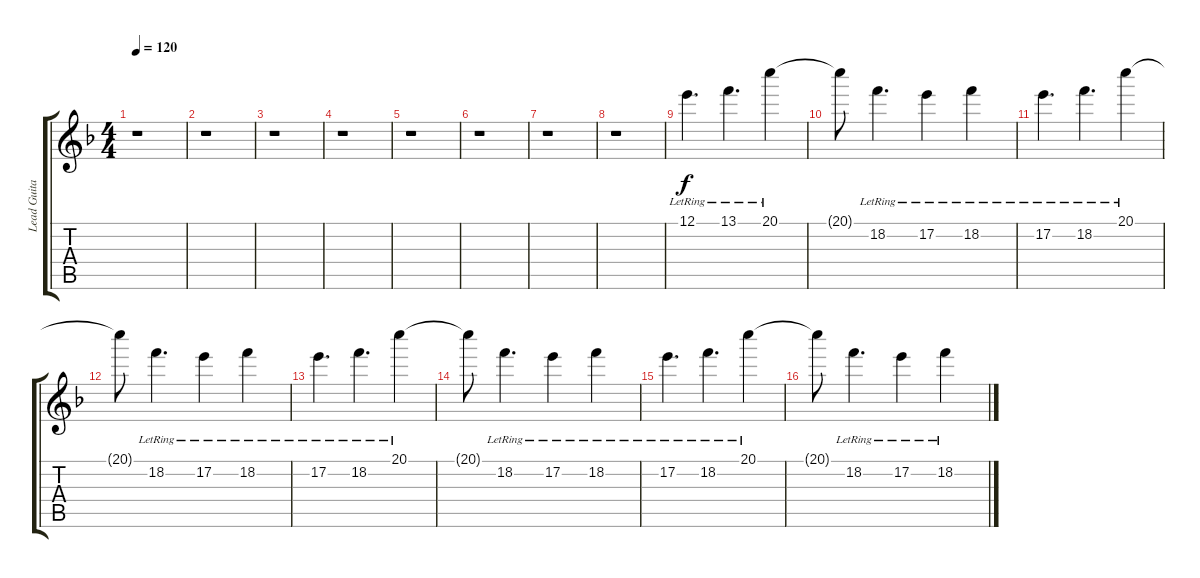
\track ("Lead Guitar" "Lead Guita") {instrument electricguitarmuted}
\staff {score tabs}
\tuning (E4 B3 G3 D3 A2 E2) {hide}
\ts (4 4)
\tempo 120
\clef g2
\ks dminor
r.1{dy f} |
r.1 |
r.1 |
r.1 |
r.1 |
r.1 |
r.1 |
r.1 |
12.1{lr}.4{d instrument electricguitarjazz} 13.1{lr}.4{d} 20.1{lr}.4 |
20.1{t}.8 18.2{lr}.4{d} 17.2{lr}.4 18.2{lr}.4 |
17.2{lr}.4{d} 18.2{lr}.4{d} 20.1{lr}.4 |
20.1{t}.8 18.2{lr}.4{d} 17.2{lr}.4 18.2{lr}.4 |
17.2{lr}.4{d instrument electricguitarjazz} 18.2{lr}.4{d} 20.1{lr}.4 |
20.1{t}.8 18.2{lr}.4{d} 17.2{lr}.4 18.2{lr}.4 |
17.2{lr}.4{d} 18.2{lr}.4{d} 20.1{lr}.4 |
20.1{t}.8 18.2{lr}.4{d} 17.2{lr}.4 18.2{lr}.4
